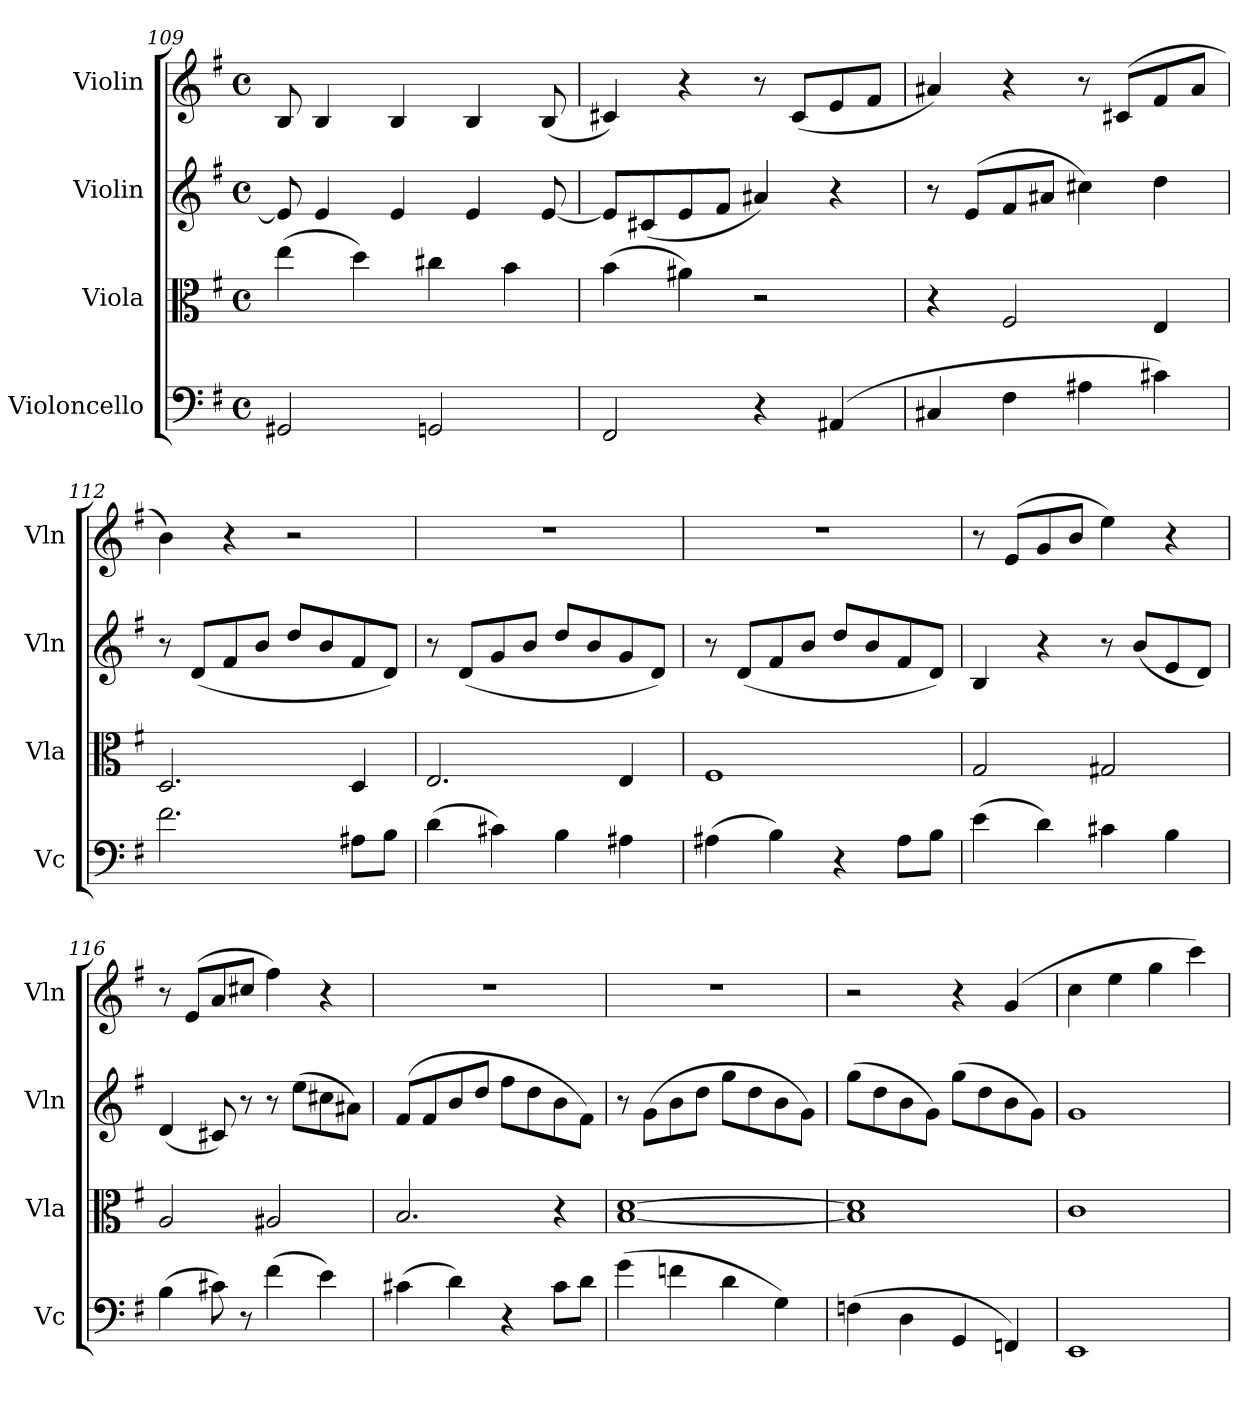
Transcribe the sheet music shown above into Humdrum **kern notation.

**kern	**kern	**kern	**kern
*part4	*part3	*part2	*part1
*staff4	*staff3	*staff2	*staff1
*I"Violoncello	*I"Viola	*I"Violin	*I"Violin
*I'Vc	*I'Vla	*I'Vln	*I'Vln
*clefF4	*clefC3	*clefG2	*clefG2
*k[f#]	*k[f#]	*k[f#]	*k[f#]
*M4/4	*M4/4	*M4/4	*M4/4
*met(c)	*met(c)	*met(c)	*met(c)
=109	=109	=109	=109
2GG#X/	(4ee\	8e/]	8B/
.	.	4e/	4B/
.	4dd\)	.	.
.	.	4e/	4B/
2GGn/	4cc#X\	.	.
.	.	4e/	4B/
.	4b\	.	.
.	.	[8e/	(8B/
=110	=110	=110	=110
2FF#/	(4b\	8e/L]	4c#X/)
.	.	(8c#X/	.
.	4a#X\)	8e/	4r
.	.	8f#/J	.
4r	2r	4a#X/)	8r
.	.	.	(8c#/L
(>4AA#X/	.	4r	8e/
.	.	.	8f#/J
!!LO:LB:g=z
=111	=111	=111	=111
4C#X/	4r	8r	4a#X/)
.	.	(8e/L	.
4F#\	2F#/	8f#/	4r
.	.	8a#X/J	.
4A#X\	.	4cc#X\)	8r
.	.	.	(8c#X/L
4c#X\)	4E/	4dd\	8f#/
.	.	.	8a#/J
=112	=112	=112	=112
2.f#\	2.D/	8r	4b\)
.	.	(8d/L	.
.	.	8f#/	4r
.	.	8b/J	.
.	.	8dd/L	2r
.	.	8b/	.
8A#X\L	4D/	8f#/	.
8B\J	.	8d/J)	.
=113	=113	=113	=113
(4d\	2.E/	8r	1r
.	.	(8d/L	.
4c#X\)	.	8g/	.
.	.	8b/J	.
4B\	.	8dd/L	.
.	.	8b/	.
4A#X\	4E/	8g/	.
.	.	8d/J)	.
=114	=114	=114	=114
(4A#X\	1F#	8r	1r
.	.	(8d/L	.
4B\)	.	8f#/	.
.	.	8b/J	.
4r	.	8dd/L	.
.	.	8b/	.
8A#\L	.	8f#/	.
8B\J	.	8d/J)	.
=115	=115	=115	=115
(4e\	2G/	4B/	8r
.	.	.	(8e/L
4d\)	.	4r	8g/
.	.	.	8b/J
4c#X\	2G#X/	8r	4ee\)
.	.	(8b/L	.
4B\	.	8e/	4r
.	.	8d/J)	.
=116	=116	=116	=116
(4B\	2A/	(4d/	8r
.	.	.	(8e/L
8c#X\)	.	8c#X/)	8a/
8r	.	8r	8cc#X/J
(4f#\	2A#X/	8r	4ff#\)
.	.	(8ee\L	.
4e\)	.	8cc#X\	4r
.	.	8a#X\J)	.
=117	=117	=117	=117
(4c#X\	2.B/	(8f#/L	1r
.	.	8f#/	.
4d\)	.	8b/	.
.	.	8dd/J	.
4r	.	8ff#\L	.
.	.	8dd\	.
8c#\L	4r	8b\	.
8d\J	.	8f#\J)	.
=118	=118	=118	=118
(4g\	[1B [1d	8r	1r
.	.	(8g\L	.
4fn\	.	8b\	.
.	.	8dd\J	.
4d\	.	8gg\L	.
.	.	8dd\	.
4G\)	.	8b\	.
.	.	8g\J)	.
!!LO:LB:g=z
=119	=119	=119	=119
(4Fn\	1B] 1d]	(8gg\L	2r
.	.	8dd\	.
4D\	.	8b\	.
.	.	8g\J)	.
4GG/	.	(8gg\L	4r
.	.	8dd\	.
4FFn/)	.	8b\	(>4g/
.	.	8g\J)	.
=120	=120	=120	=120
1EE	1c	1g	4cc\
.	.	.	4ee\
.	.	.	4gg\
.	.	.	4ccc\)
=	=	=	=
*-	*-	*-	*-
